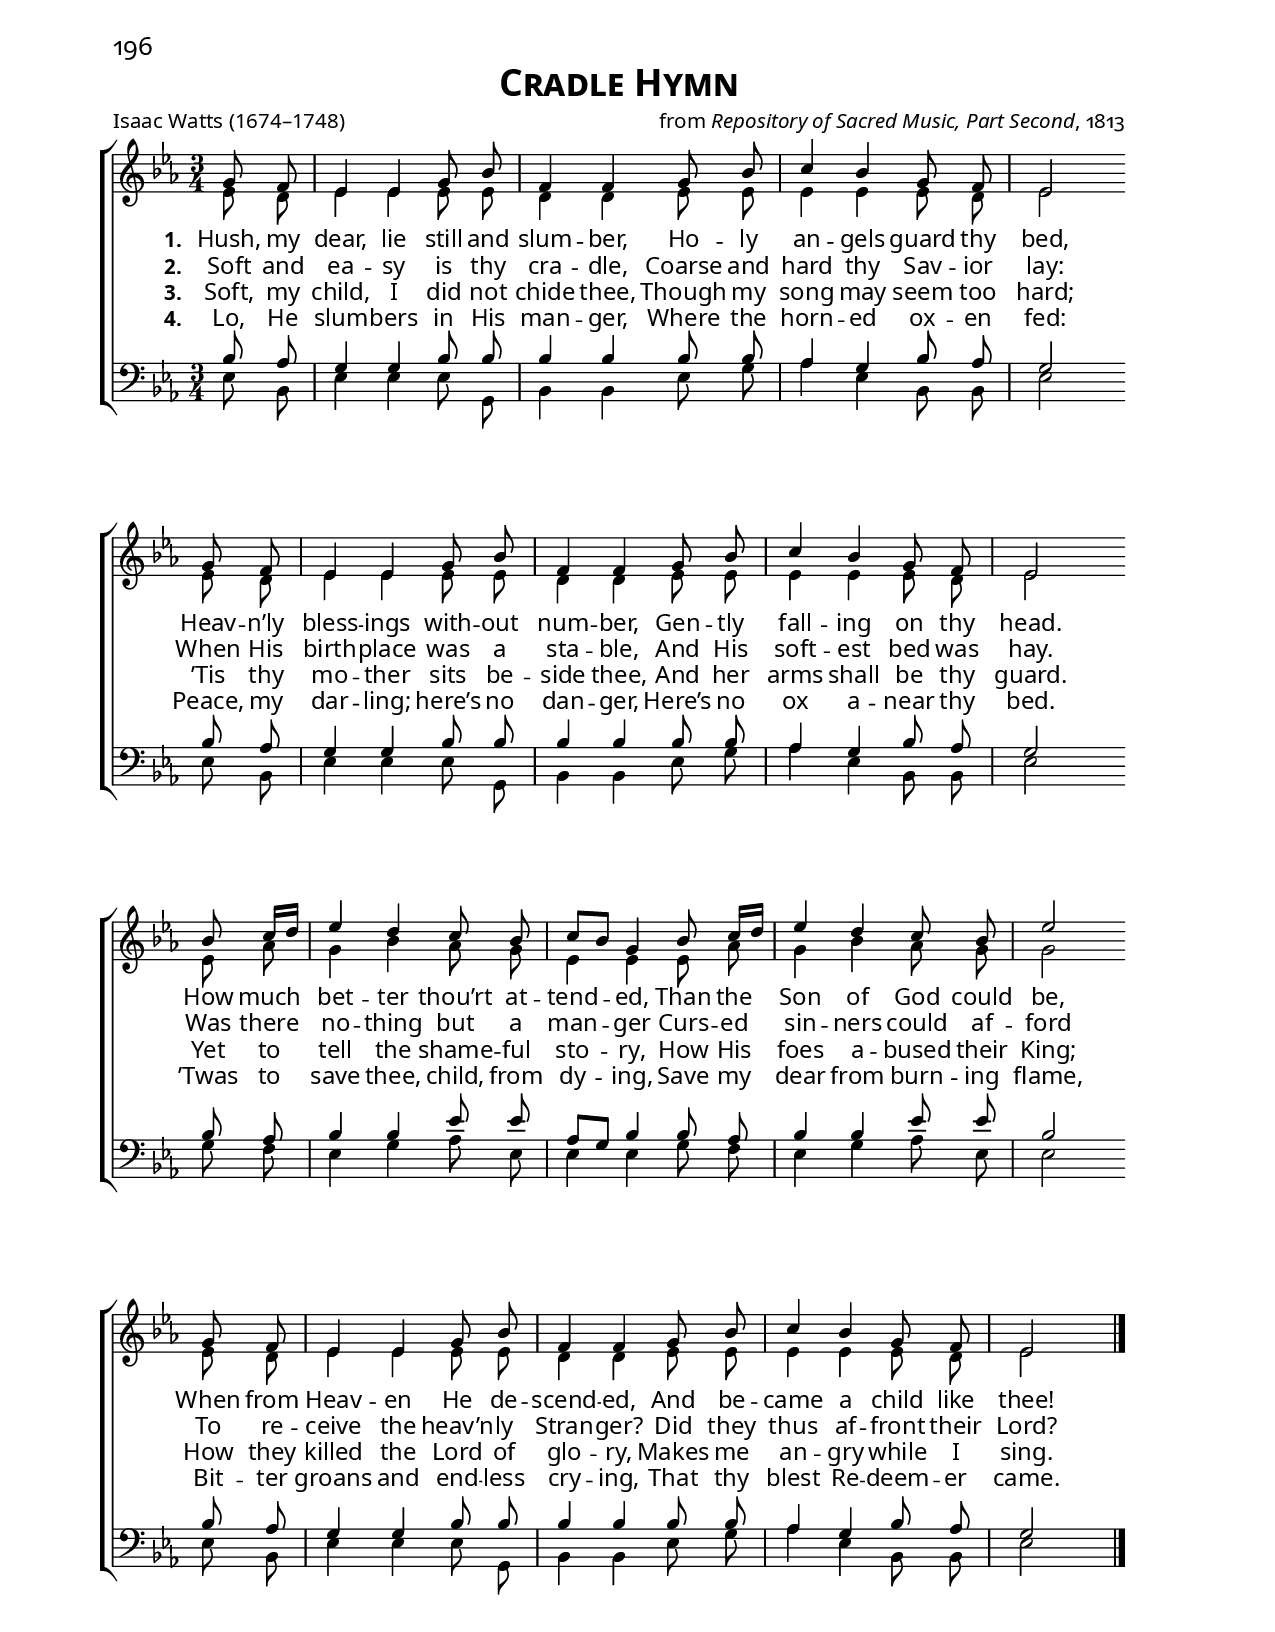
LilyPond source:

\version "2.14.2"
\include "util.ly"
\header {
  title = \markup{\override #'(font-name . "Garamond Premier Pro Semibold"){ \abs-fontsize #18 \smallCapsOldStyle"Cradle Hymn"}}
  poet = "Isaac Watts (1674–1748)"
  composer = \markup\oldStyleNum\concat{"from " \italic"Repository of Sacred Music, Part Second" ", 1813"}
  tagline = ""
}
\paper {
  %print-all-headers = ##f
  paper-height = 11\in
  paper-width = 8.5\in
  indent = 0\in
  %system-system-spacing = #'((basic-distance . 10) (padding . 0))
  system-system-spacing =
    #'((basic-distance . 0)
       (minimum-distance . 0)
       (padding . -3)
       (stretchability . 100))
  ragged-last-bottom = ##f
  ragged-bottom = ##f
  two-sided = ##t
  inner-margin = 1\in
  outer-margin = 0.75\in
  top-margin = 0.26\in
  bottom-margin = 0.25\in
  first-page-number = #196
  print-first-page-number = ##t
  headerLine = ""
  oddHeaderMarkup = \markup\fill-line{
     \override #'(font-name . "Garamond Premier Pro")\abs-fontsize #12.5
     \combine 
        \fill-line{"" \on-the-fly #print-page-number-check-first
        \oldStylePageNum""
        }
        \fill-line{\headerLine}
  }
  evenHeaderMarkup = \markup {
     \override #'(font-name . "Garamond Premier Pro")\abs-fontsize #12.5
     \combine
        \on-the-fly #print-page-number-check-first
        \oldStylePageNum""
        \fill-line{\headerLine}
  }
}
#(set-global-staff-size 18) \paper{ #(define fonts (make-pango-font-tree "Garamond Premier Pro" "Garamond Premier Pro" "Garamond Premier Pro" (/ 18 20))) }
global = {
  \key d \major
  \time 3/4
  \dynamicUp
  %\set crescendoSpanner = #'dashed-line
  %\set midiInstrument = "recorder"
  \autoBeamOff
  \override DynamicTextSpanner #'style = #'none
}

sopMusic = \relative c' {
	\partial 4
  \repeat unfold 2 {
    fis8 e |
    d4 d fis8 a |
    e4 e fis8 a |
    b4 a fis8 e |
    d2 \bar""
  }
  
  a'8 b16[ cis] |
  d4 cis b8 a |
  b[ a] fis4 a8 b16[ cis] |
  d4 cis b8 a |
  d2 \bar ""

  fis,8 e |
  d4 d fis8 a |
  e4 e fis8 a |
  b4 a fis8 e |
  d2 \bar""
  
  \bar "|."
}
sopWords = \lyricmode {
  \set stanza = #"1. "
	Hush, my dear, lie still and slum -- ber,
    Ho -- ly an -- gels guard thy bed,
  Heav -- n’ly bless -- ings with -- out num -- ber,
    Gen -- tly fall -- ing on thy head.
  How much bet -- ter thou’rt at -- tend -- ed,
    Than the Son of God could be,
  When from Heav -- en He de -- scend -- ed,
    And be -- came a child like thee!
}

sopWordsII = \lyricmode {
  \set stanza = #"2. "
  Soft and ea -- sy is thy cra -- dle,
    Coarse and hard thy Sav -- ior lay:
  When His birth -- place was a sta -- ble,
    And His soft -- est bed was hay.
  Was there no -- thing but a man -- ger
    Curs -- ed sin -- ners could af -- ford
  To re -- ceive the heav’n -- ly Stran -- ger?
    Did they thus af -- front their Lord?
}

sopWordsIII = \lyricmode {
  \set stanza = #"3. "
  Soft, my child, I did not chide thee,
    Though my song may seem too hard;
  ’Tis thy mo -- ther sits be -- side thee,
    And her arms shall be thy guard.
  Yet to tell the shame -- ful sto -- ry,
    How His foes a -- bused their King;
  How they killed the Lord of glo -- ry,
    Makes me an -- gry while I sing.
    
    
%  May’st thou learn to know and fear him,
%    Love and serve Him all thy days;
%  Then to dwell for -- ev -- er near Him,
%    See His face, and sing His praise.
}

sopWordsIV = \lyricmode {
  \set stanza = #"4. "
  Lo, He slum -- bers in His man -- ger,
    Where the horn -- ed ox -- en fed:
  Peace, my dar -- ling; here’s no dan -- ger,
    Here’s no ox a -- near thy bed.
  ’Twas to save thee, child, from dy -- ing,
    Save my dear from burn -- ing flame,
  Bit -- ter groans and end -- less cry -- ing,
    That thy blest Re -- deem -- er came.
}

sopWordsV = \lyricmode {
  \set stanza = #"5. "
}

altoMusic = \relative c' {
  \partial 4
  \repeat unfold 2 {
    d8 cis |
    d4 d d8 d |
    cis4 cis d8 d |
    d4 d d8 cis |
    d2 \bar""
  }
  
  d8 g |
  fis4 a g8 fis |
  d4 d d8 g |
  fis4 a g8 fis |
  fis2 \bar""
  
  d8 cis |
  d4 d d8 d |
  cis4 cis d8 d |
  d4 d d8 cis |
  d2
  
  \bar "|."
}
altoWords = \lyricmode {
}
altoWordsII = \lyricmode {
%\markup\italic
  \set stanza = #"2. "
}
altoWordsIII = \lyricmode {
  \set stanza = #"3. "
}
altoWordsIV = \lyricmode {
  \set stanza = #"4. "
}
altoWordsV = \lyricmode {
  \set stanza = #"5. "
  \set ignoreMelismata = ##t
}
altoWordsVI = \lyricmode {
  \set stanza = #"6. "
  \set ignoreMelismata = ##t
}
tenorMusic = \relative c' {
  \partial 4
  \repeat unfold 2 {
    a8 g |
    fis4 fis a8 a |
    a4 a a8 a |
    g4 fis a8 g |
    fis2 \bar""
  }
  
  a8 g |
  a4 a d8 d |
  g,8[ fis] a4 a8 g |
  a4 a d8 d |
  a2 \bar""
  
  a8 g |
  fis4 fis a8 a |
  a4 a a8 a |
  g4 fis a8 g |
  fis2
  
  \bar "|."
}

tenorWords = \lyricmode {
}

tenorWordsII = \lyricmode {
}

tenorWordsIII = \lyricmode {
}

bassMusic = \relative c' {
  \partial 4
  \repeat unfold 2 {
    d,8 a |
    d4 d d8 fis, |
    a4 a d8 fis |
    g4 d a8 a |
    d2 \bar""
  }
  
  fis8 e |
  d4 fis g8 d |
  d4 d fis8 e |
  d4 fis g8 d |
  d2 \bar""
  
  d8 a |
  d4 d d8 fis, |
  a4 a d8 fis |
  g4 d a8 a |
  d2
  
  \bar "|."
}
bassWords = \lyricmode {
}

pianoRH = \relative c' {
}
pianoLH = \relative c' {
}

\score {
<<
   \new ChoirStaff <<
    \new Staff = women <<
      \new Voice = "sopranos" \transpose d ees{ \voiceOne << \global \sopMusic >> }
      \new Voice = "altos" \transpose d ees{ \voiceTwo << \global \altoMusic >> }
    >>
    \new Lyrics = "altos"  \lyricsto "altos" \sopWords
    \new Lyrics = "altosII"  \lyricsto "altos" \sopWordsII
    \new Lyrics = "altosIII"  \lyricsto "altos" \sopWordsIII
    \new Lyrics = "altosIV"  \lyricsto "altos" \sopWordsIV
    \new Lyrics = "altosV"  \lyricsto "altos" \sopWordsV
   \new Staff = men <<
      \clef bass
      \new Voice = "tenors" \transpose d ees{ \voiceOne << \global \tenorMusic >> }
      \new Voice = "basses" \transpose d ees{ \voiceTwo << \global \bassMusic >> }
    >>
    \new Lyrics \with { alignAboveContext = #"tenors" } \lyricsto "tenors" \tenorWordsIII
    \new Lyrics \with { alignAboveContext = #"tenors" } \lyricsto "tenors" \tenorWordsII
    \new Lyrics \with { alignAboveContext = #"tenors" } \lyricsto "tenors" \tenorWords
  >>
%    \new PianoStaff << \new Staff { \new Voice { \pianoRH } } \new Staff { \clef "bass" \pianoLH } >>
  >>
  \midi {
    \tempo 4 = 90
    \set Staff.midiInstrument = "flute"
  }
  \layout {
    \context {
      \Lyrics
      \override LyricText #'font-size = #1.3
      \override VerticalAxisGroup #'staff-affinity = #0
    }
    \context {
      \Score
      \override SpacingSpanner #'base-shortest-duration = #(ly:make-moment 1 8)
      \override SpacingSpanner #'common-shortest-duration = #(ly:make-moment 1 4)
    }
    \context {
      % Remove all empty staves
      \Staff \RemoveEmptyStaves \override VerticalAxisGroup #'remove-first = ##t
      
      \override VerticalAxisGroup #'staff-staff-spacing =
      #'((basic-distance . 0)
         (minimum-distance . 0)
         (padding . -1)
         (stretchability . 2))
    }
  }
}
